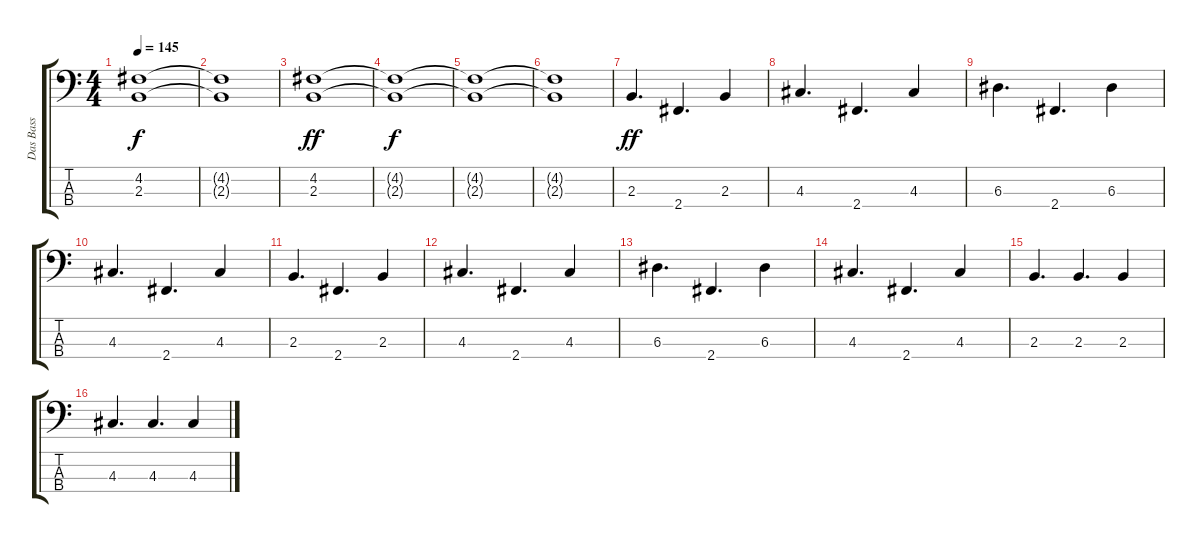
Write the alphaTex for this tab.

\track ("Das Bass" "Das Bass") {instrument electricbassfinger}
\staff {score tabs}
\tuning (G2 D2 A1 E1) {hide}
\ts (4 4)
\tempo 145
\clef f4
\ks c
(4.2{t} 2.3{t}).1{dy f} |
(4.2{t} 2.3{t}).1 |
(4.2 2.3).1{dy ff} |
(4.2{t} 2.3{t}).1{dy f} |
(4.2{t} 2.3{t}).1 |
(4.2{t} 2.3{t}).1 |
2.3.4{d dy ff} 2.4.4{d} 2.3.4 |
4.3.4{d} 2.4.4{d} 4.3.4 |
6.3.4{d} 2.4.4{d} 6.3.4 |
4.3.4{d} 2.4.4{d} 4.3.4 |
2.3.4{d} 2.4.4{d} 2.3.4 |
4.3.4{d} 2.4.4{d} 4.3.4 |
6.3.4{d} 2.4.4{d} 6.3.4 |
4.3.4{d} 2.4.4{d} 4.3.4 |
2.3.4{d} 2.3.4{d} 2.3.4 |
4.3.4{d} 4.3.4{d} 4.3.4
